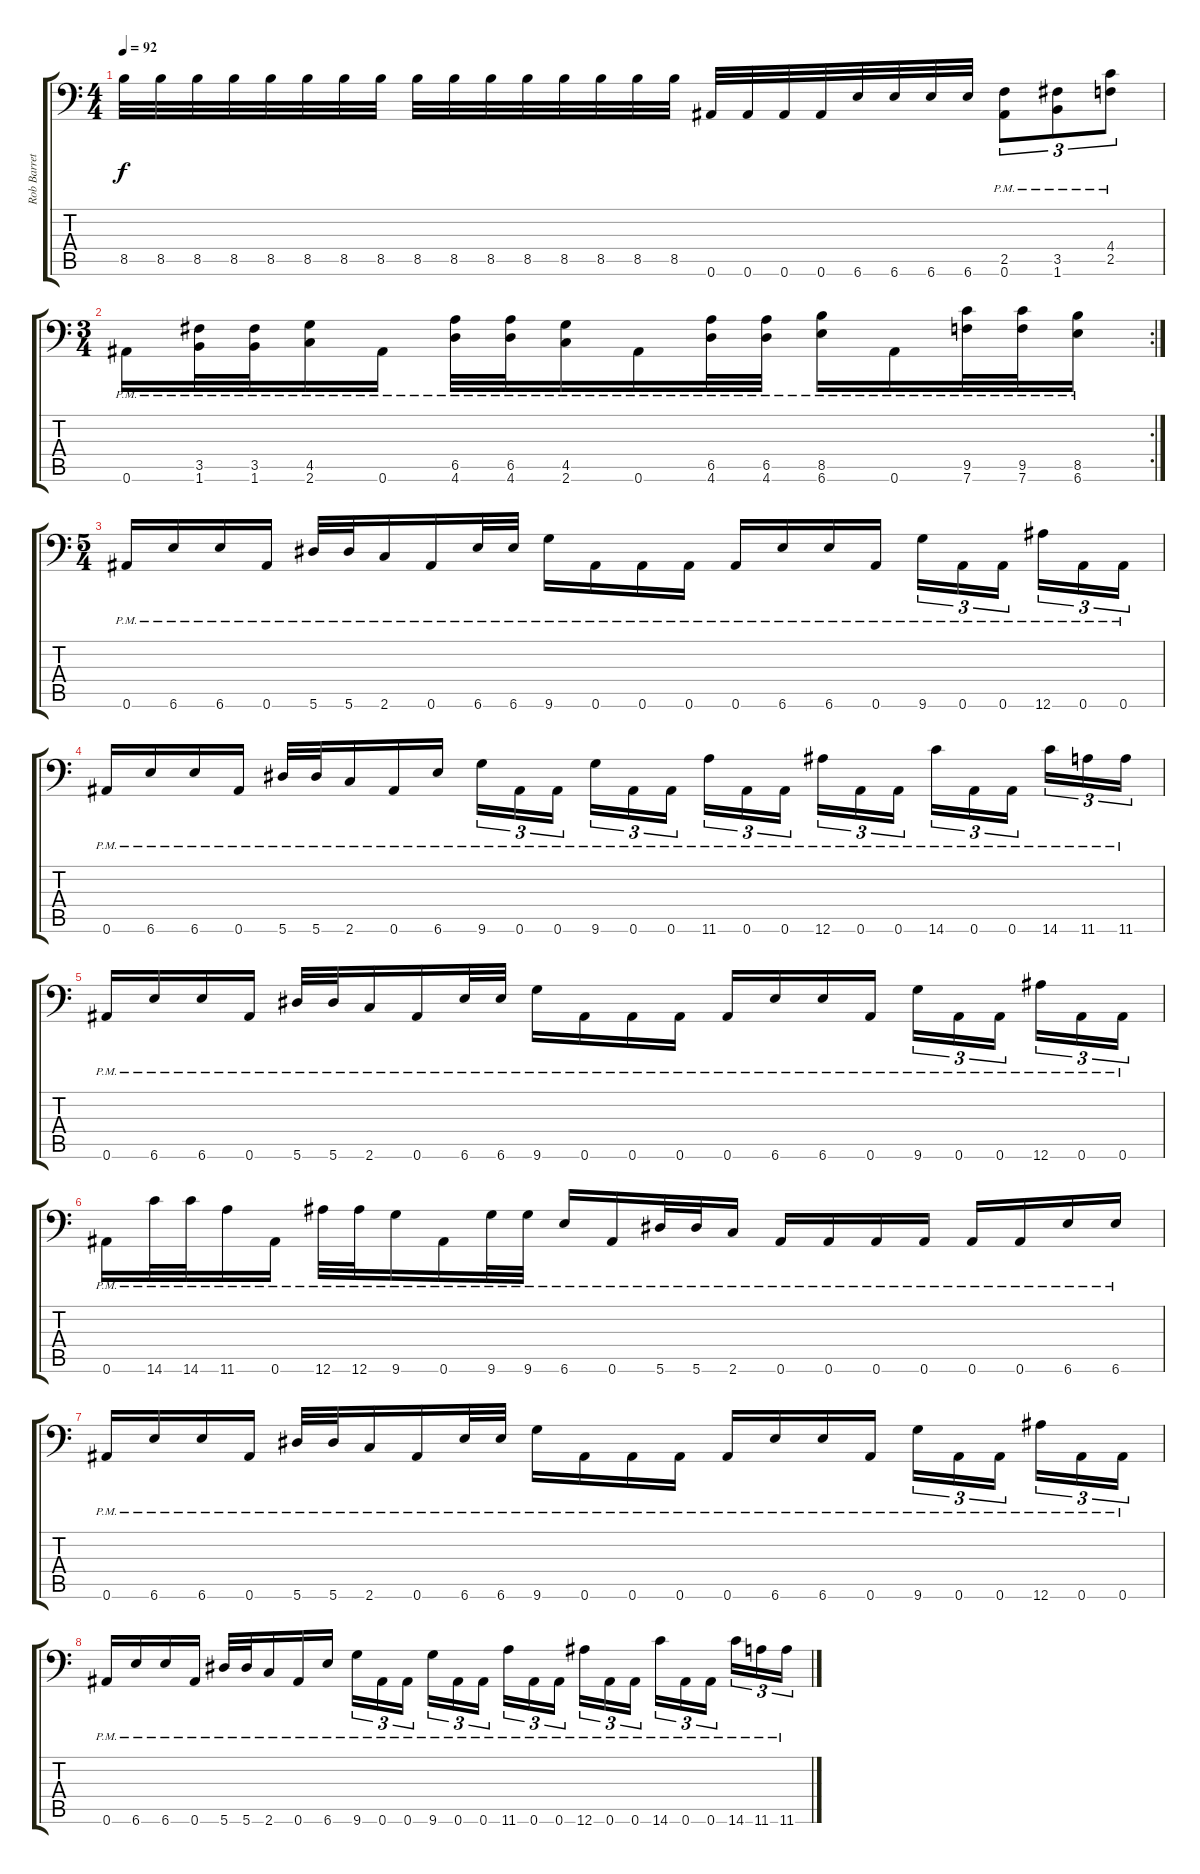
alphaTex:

\track ("Rob Barrett (Rhythm)" "Rob Barret") {instrument distortionguitar}
\staff {score tabs}
\tuning (Bb3 F3 Db3 Ab2 Eb2 Bb1) {hide}
\ts (4 4)
\tempo 92
\clef f4
\ks c
8.5.32{dy f} 8.5.32 8.5.32 8.5.32 8.5.32 8.5.32 8.5.32 8.5.32 8.5.32 8.5.32 8.5.32 8.5.32 8.5.32 8.5.32 8.5.32 8.5.32 0.6.32 0.6.32 0.6.32 0.6.32 6.6.32 6.6.32 6.6.32 6.6.32 (2.5{pm} 0.6).8{tu (3 2)} (3.5{pm} 1.6).8{tu (3 2)} (4.4{pm} 2.5).8{tu (3 2)} |
\rc 2
\ts (3 4)
0.6{pm}.16 (3.5{pm} 1.6{pm}).32 (3.5{pm} 1.6{pm}).32 (4.5{pm} 2.6{pm}).16 0.6{pm}.16 (6.5{pm} 4.6{pm}).32 (6.5{pm} 4.6{pm}).32 (4.5{pm} 2.6{pm}).16 0.6{pm}.16 (6.5{pm} 4.6{pm}).32 (6.5{pm} 4.6{pm}).32 (8.5{pm} 6.6{pm}).16 0.6{pm}.16 (9.5{pm} 7.6{pm}).32 (9.5{pm} 7.6{pm}).32 (8.5{pm} 6.6{pm}).16 |
\ts (5 4)
0.6{pm}.16 6.6{pm}.16 6.6{pm}.16 0.6{pm}.16 5.6{pm}.32 5.6{pm}.32 2.6{pm}.16 0.6{pm}.16 6.6{pm}.32 6.6{pm}.32 9.6{pm}.16 0.6{pm}.16 0.6{pm}.16 0.6{pm}.16 0.6{pm}.16 6.6{pm}.16 6.6{pm}.16 0.6{pm}.16 9.6{pm}.16{tu (3 2)} 0.6{pm}.16{tu (3 2)} 0.6{pm}.16{tu (3 2) beam splitsecondary} 12.6{pm}.16{tu (3 2)} 0.6{pm}.16{tu (3 2)} 0.6{pm}.16{tu (3 2)} |
0.6{pm}.16 6.6{pm}.16 6.6{pm}.16 0.6{pm}.16 5.6{pm}.32 5.6{pm}.32 2.6{pm}.16 0.6{pm}.16 6.6{pm}.16 9.6{pm}.16{tu (3 2)} 0.6{pm}.16{tu (3 2)} 0.6{pm}.16{tu (3 2) beam splitsecondary} 9.6{pm}.16{tu (3 2)} 0.6{pm}.16{tu (3 2)} 0.6{pm}.16{tu (3 2)} 11.6{pm}.16{tu (3 2)} 0.6{pm}.16{tu (3 2)} 0.6{pm}.16{tu (3 2) beam splitsecondary} 12.6{pm}.16{tu (3 2)} 0.6{pm}.16{tu (3 2)} 0.6{pm}.16{tu (3 2)} 14.6{pm}.16{tu (3 2)} 0.6{pm}.16{tu (3 2)} 0.6{pm}.16{tu (3 2) beam splitsecondary} 14.6{pm}.16{tu (3 2)} 11.6{pm}.16{tu (3 2)} 11.6{pm}.16{tu (3 2)} |
0.6{pm}.16 6.6{pm}.16 6.6{pm}.16 0.6{pm}.16 5.6{pm}.32 5.6{pm}.32 2.6{pm}.16 0.6{pm}.16 6.6{pm}.32 6.6{pm}.32 9.6{pm}.16 0.6{pm}.16 0.6{pm}.16 0.6{pm}.16 0.6{pm}.16 6.6{pm}.16 6.6{pm}.16 0.6{pm}.16 9.6{pm}.16{tu (3 2)} 0.6{pm}.16{tu (3 2)} 0.6{pm}.16{tu (3 2) beam splitsecondary} 12.6{pm}.16{tu (3 2)} 0.6{pm}.16{tu (3 2)} 0.6{pm}.16{tu (3 2)} |
0.6{pm}.16 14.6{pm}.32 14.6{pm}.32 11.6{pm}.16 0.6{pm}.16 12.6{pm}.32 12.6{pm}.32 9.6{pm}.16 0.6{pm}.16 9.6{pm}.32 9.6{pm}.32 6.6{pm}.16 0.6{pm}.16 5.6{pm}.32 5.6{pm}.32 2.6{pm}.16 0.6{pm}.16 0.6{pm}.16 0.6{pm}.16 0.6{pm}.16 0.6{pm}.16 0.6{pm}.16 6.6{pm}.16 6.6{pm}.16 |
0.6{pm}.16 6.6{pm}.16 6.6{pm}.16 0.6{pm}.16 5.6{pm}.32 5.6{pm}.32 2.6{pm}.16 0.6{pm}.16 6.6{pm}.32 6.6{pm}.32 9.6{pm}.16 0.6{pm}.16 0.6{pm}.16 0.6{pm}.16 0.6{pm}.16 6.6{pm}.16 6.6{pm}.16 0.6{pm}.16 9.6{pm}.16{tu (3 2)} 0.6{pm}.16{tu (3 2)} 0.6{pm}.16{tu (3 2) beam splitsecondary} 12.6{pm}.16{tu (3 2)} 0.6{pm}.16{tu (3 2)} 0.6{pm}.16{tu (3 2)} |
0.6{pm}.16 6.6{pm}.16 6.6{pm}.16 0.6{pm}.16 5.6{pm}.32 5.6{pm}.32 2.6{pm}.16 0.6{pm}.16 6.6{pm}.16 9.6{pm}.16{tu (3 2)} 0.6{pm}.16{tu (3 2)} 0.6{pm}.16{tu (3 2) beam splitsecondary} 9.6{pm}.16{tu (3 2)} 0.6{pm}.16{tu (3 2)} 0.6{pm}.16{tu (3 2)} 11.6{pm}.16{tu (3 2)} 0.6{pm}.16{tu (3 2)} 0.6{pm}.16{tu (3 2) beam splitsecondary} 12.6{pm}.16{tu (3 2)} 0.6{pm}.16{tu (3 2)} 0.6{pm}.16{tu (3 2)} 14.6{pm}.16{tu (3 2)} 0.6{pm}.16{tu (3 2)} 0.6{pm}.16{tu (3 2) beam splitsecondary} 14.6{pm}.16{tu (3 2)} 11.6{pm}.16{tu (3 2)} 11.6{pm}.16{tu (3 2)}
